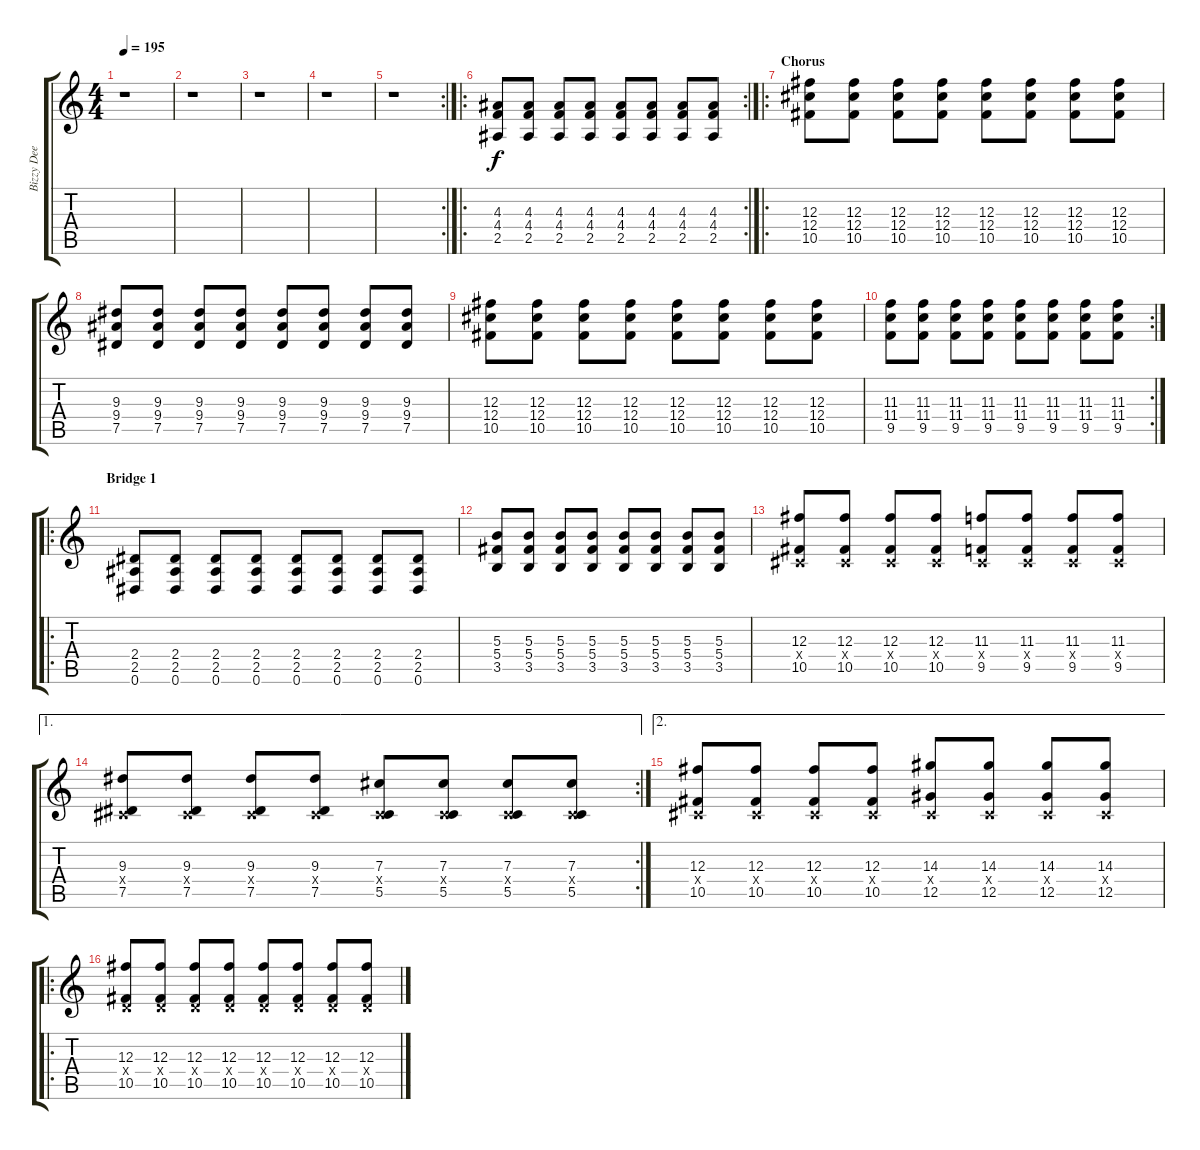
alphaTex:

\track ("Bizzy Dee" "Bizzy Dee") {instrument distortionguitar}
\staff {score tabs}
\tuning (Eb4 Bb3 Gb3 Db3 Ab2 Eb2) {hide}
\ts (4 4)
\tempo 195
\clef g2
\ks c
r.1{dy fff} |
r.1 |
r.1 |
r.1 |
\rc 2
r.1 |
\ro
\rc 2
(4.3 4.4 2.5).8{dy f volume 10} (4.3 4.4 2.5).8 (4.3 4.4 2.5).8 (4.3 4.4 2.5).8 (4.3 4.4 2.5).8 (4.3 4.4 2.5).8 (4.3 4.4 2.5).8 (4.3 4.4 2.5).8 |
\ro
\section ("" "Chorus")
(12.3 12.4 10.5).8 (12.3 12.4 10.5).8 (12.3 12.4 10.5).8 (12.3 12.4 10.5).8 (12.3 12.4 10.5).8 (12.3 12.4 10.5).8 (12.3 12.4 10.5).8 (12.3 12.4 10.5).8 |
(9.3 9.4 7.5).8 (9.3 9.4 7.5).8 (9.3 9.4 7.5).8 (9.3 9.4 7.5).8 (9.3 9.4 7.5).8 (9.3 9.4 7.5).8 (9.3 9.4 7.5).8 (9.3 9.4 7.5).8 |
(12.3 12.4 10.5).8 (12.3 12.4 10.5).8 (12.3 12.4 10.5).8 (12.3 12.4 10.5).8 (12.3 12.4 10.5).8 (12.3 12.4 10.5).8 (12.3 12.4 10.5).8 (12.3 12.4 10.5).8 |
\rc 2
(11.3 11.4 9.5).8 (11.3 11.4 9.5).8 (11.3 11.4 9.5).8 (11.3 11.4 9.5).8 (11.3 11.4 9.5).8 (11.3 11.4 9.5).8 (11.3 11.4 9.5).8 (11.3 11.4 9.5).8 |
\ro
\section ("" "Bridge 1")
(2.4 2.5 0.6).8 (2.4 2.5 0.6).8 (2.4 2.5 0.6).8 (2.4 2.5 0.6).8 (2.4 2.5 0.6).8 (2.4 2.5 0.6).8 (2.4 2.5 0.6).8 (2.4 2.5 0.6).8 |
(5.3 5.4 3.5).8 (5.3 5.4 3.5).8 (5.3 5.4 3.5).8 (5.3 5.4 3.5).8 (5.3 5.4 3.5).8 (5.3 5.4 3.5).8 (5.3 5.4 3.5).8 (5.3 5.4 3.5).8 |
(12.3 0.4{x} 10.5).8 (12.3 0.4{x} 10.5).8 (12.3 0.4{x} 10.5).8 (12.3 0.4{x} 10.5).8 (11.3 0.4{x} 9.5).8 (11.3 0.4{x} 9.5).8 (11.3 0.4{x} 9.5).8 (11.3 0.4{x} 9.5).8 |
\ae 1
\rc 2
(9.3 0.4{x} 7.5).8 (9.3 0.4{x} 7.5).8 (9.3 0.4{x} 7.5).8 (9.3 0.4{x} 7.5).8 (7.3 0.4{x} 5.5).8 (7.3 0.4{x} 5.5).8 (7.3 0.4{x} 5.5).8 (7.3 0.4{x} 5.5).8 |
\ae 2
(12.3 0.4{x} 10.5).8 (12.3 0.4{x} 10.5).8 (12.3 0.4{x} 10.5).8 (12.3 0.4{x} 10.5).8 (14.3 0.4{x} 12.5).8 (14.3 0.4{x} 12.5).8 (14.3 0.4{x} 12.5).8 (14.3 0.4{x} 12.5).8 |
\ro
(12.3 1.4{x} 10.5).8 (12.3 1.4{x} 10.5).8 (12.3 1.4{x} 10.5).8 (12.3 1.4{x} 10.5).8 (12.3 1.4{x} 10.5).8 (12.3 1.4{x} 10.5).8 (12.3 1.4{x} 10.5).8 (12.3 1.4{x} 10.5).8
